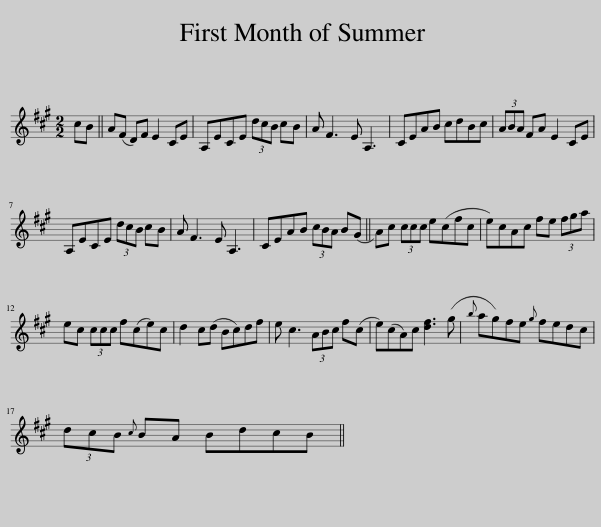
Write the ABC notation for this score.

X:1
L:1/8
M:2/2
I:linebreak $
K:A
V:1 treble
V:1
 cB || A(F D)F E2 CE | A,ECE (3dcB cB | A F3 E A,3 | CEAB cdBc | %5
 (3ABA FA E2 CE |$ A,ECE (3dcB cB | A F3 E A,3 | CEAB (3cBA B(G || A)c (3ccc e(cfc | %10
 e)cAc fe (3fga |$ ec (3ccc f(ce)c | d2 c(d Bc)df | e c3 (3ABc f(c | e)(cA)c [df]3 (g | %15
{b} ag)fe{g} fedc |$ (3dcB{c} BA BdcB || %17
